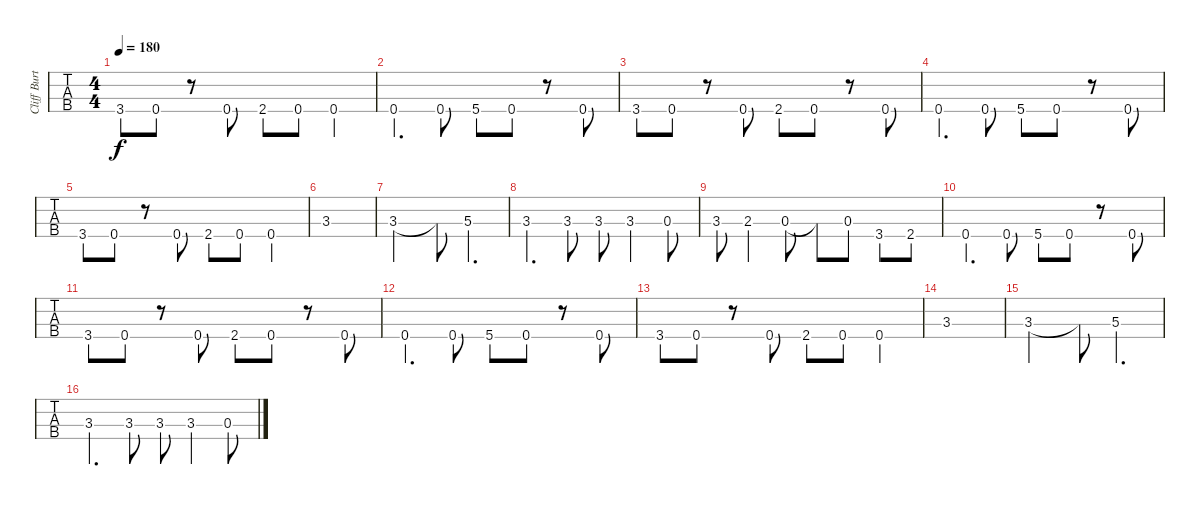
\track ("Cliff Burton" "Cliff Burt") {instrument electricbassfinger}
\staff {tabs}
\tuning (G2 D2 A1 E1) {hide}
\ts (4 4)
\tempo 180
\clef f4
\ks c
3.4.8{dy f} 0.4.8 r.8 0.4.8 2.4.8 0.4.8 0.4.4 |
0.4.4{d} 0.4.8 5.4.8 0.4.8 r.8 0.4.8 |
3.4.8 0.4.8 r.8 0.4.8 2.4.8 0.4.8 r.8 0.4.8 |
0.4.4{d} 0.4.8 5.4.8 0.4.8 r.8 0.4.8 |
3.4.8 0.4.8 r.8 0.4.8 2.4.8 0.4.8 0.4.4 |
3.3.1 |
3.3.2 3.3{t}.8 5.3.4{d} |
3.3.4{d} 3.3.8 3.3.8 3.3.4 0.3.8 |
3.3.8 2.3.4 0.3.8 0.3{t}.8 0.3.8 3.4.8 2.4.8 |
0.4.4{d} 0.4.8 5.4.8 0.4.8 r.8 0.4.8 |
3.4.8 0.4.8 r.8 0.4.8 2.4.8 0.4.8 r.8 0.4.8 |
0.4.4{d} 0.4.8 5.4.8 0.4.8 r.8 0.4.8 |
3.4.8 0.4.8 r.8 0.4.8 2.4.8 0.4.8 0.4.4 |
3.3.1 |
3.3.2 3.3{t}.8 5.3.4{d} |
3.3.4{d} 3.3.8 3.3.8 3.3.4 0.3.8
